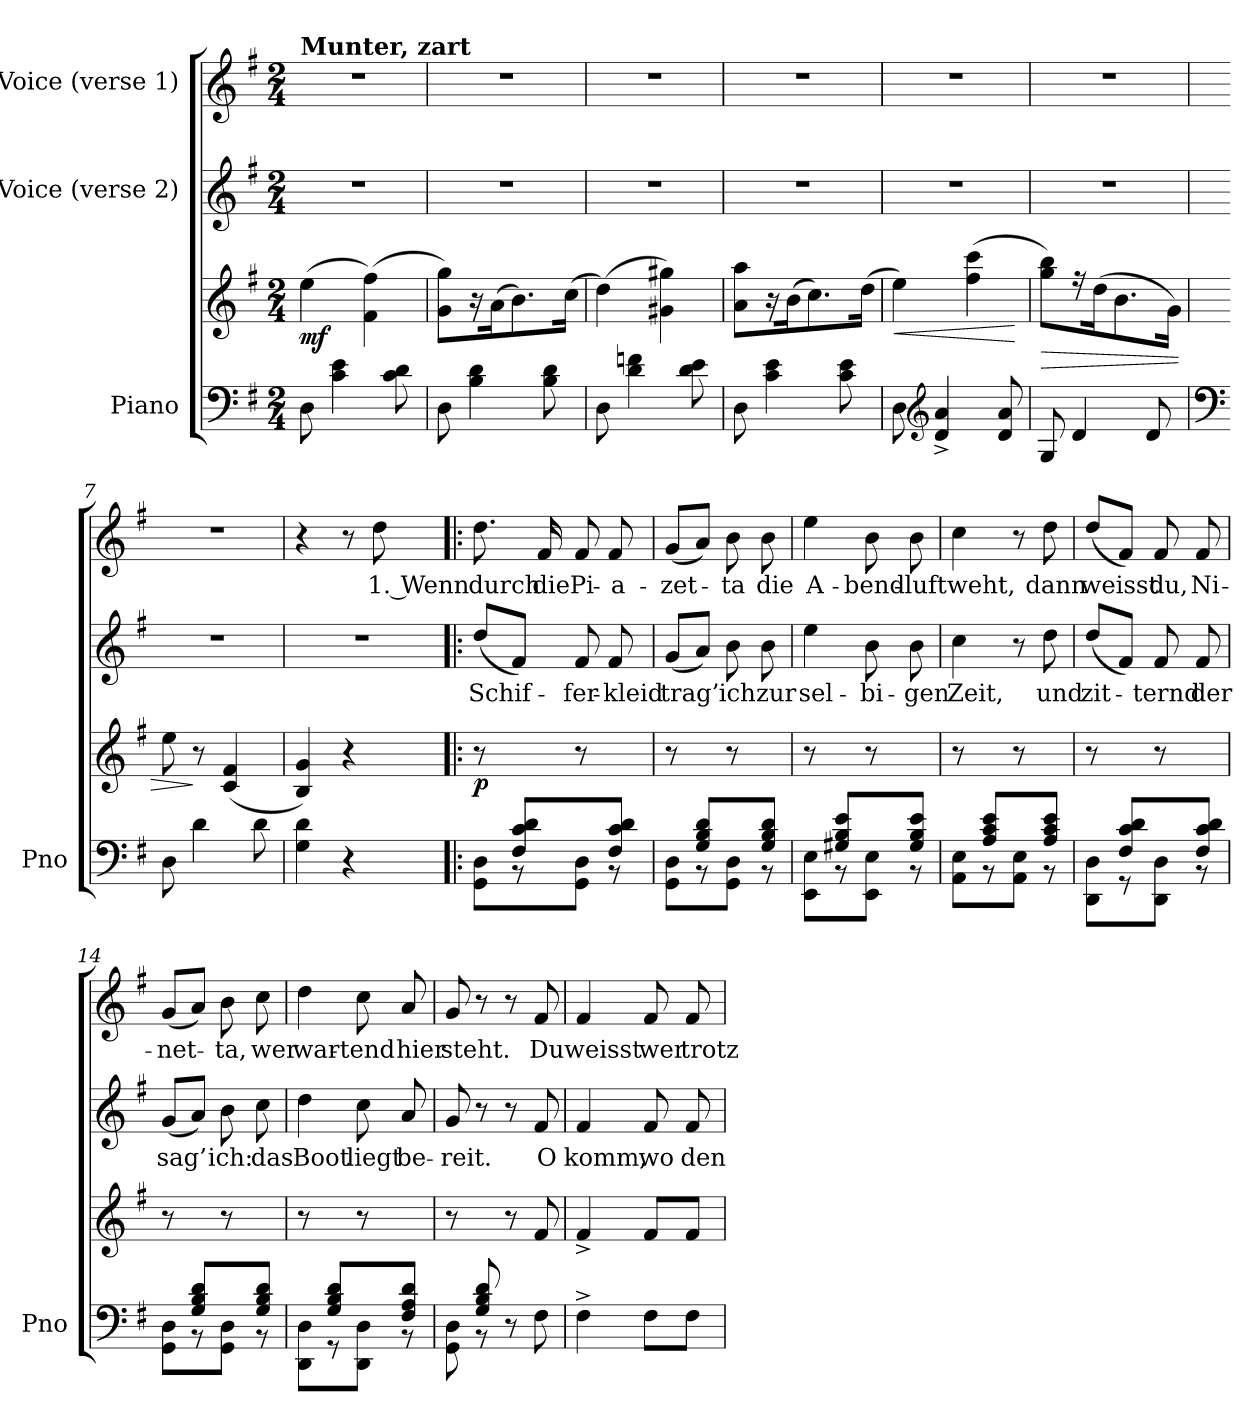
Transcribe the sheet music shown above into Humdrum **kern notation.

**kern	**kern	**dynam	**kern	**text	**kern	**text
*part3	*part3	*part3	*part2	*part2	*part1	*part1
*staff4	*staff3	*staff3/4	*staff2	*staff2	*staff1	*staff1
*I"Piano	*	*	*I"Voice (verse 2)	*	*I"Voice (verse 1)	*
*I'Pno	*	*	*	*	*	*
*clefF4	*clefG2	*	*clefG2	*	*clefG2	*
*k[f#]	*k[f#]	*	*k[f#]	*	*k[f#]	*
*M2/4	*M2/4	*	*M2/4	*	*M2/4	*
=1	=1	=1	=1	=1	=1	=1
!	!	!	!	!	!LO:TX:a:B:t=Munter, zart	!
!	!	!LO:DY:b	!	!	!	!
8D\	(<4ee\	mf	2r	.	2r	.
4c\ 4e\	.	.	.	.	.	.
.	(4f#\ 4ff#\)	.	.	.	.	.
8c\ 8d\	.	.	.	.	.	.
=2	=2	=2	=2	=2	=2	=2
8D\	8g\ 8gg\L)	.	2r	.	2r	.
4B\ 4d\	16r	.	.	.	.	.
.	(16a\J	.	.	.	.	.
.	8.b\)	.	.	.	.	.
8B\ 8d\	.	.	.	.	.	.
.	(16cc\Jk	.	.	.	.	.
=3	=3	=3	=3	=3	=3	=3
8D\	(<4dd\)	.	2r	.	2r	.
4d\ 4fn\	.	.	.	.	.	.
.	4g#X\ 4gg#X\)	.	.	.	.	.
8d\ 8e\	.	.	.	.	.	.
=4	=4	=4	=4	=4	=4	=4
8D\	8a\ 8aa\L	.	2r	.	2r	.
4c\ 4e\	16r	.	.	.	.	.
.	(16b\J	.	.	.	.	.
.	8.cc\)	.	.	.	.	.
8c\ 8e\	.	.	.	.	.	.
.	(16dd\Jk	.	.	.	.	.
=5	=5	=5	=5	=5	=5	=5
!	!	!LO:HP:b	!	!	!	!
8D\	4ee\)	<	2r	.	2r	.
*clefG2	*	*	*	*	*	*
4d/^> 4a/^>	.	.	.	.	.	.
.	(4ff#\ 4ccc\	.	.	.	.	.
8d/ 8a/	.	.	.	.	.	.
.	.	[	.	.	.	.
=6	=6	=6	=6	=6	=6	=6
!	!	!LO:HP:b	!	!	!	!
8G/	8gg\ 8bb\L)	>	2r	.	2r	.
4d/	16r	.	.	.	.	.
.	(16dd\J	.	.	.	.	.
.	8.b\	.	.	.	.	.
8d/	.	.	.	.	.	.
.	16g\Jk)	.	.	.	.	.
!!LO:LB:g=z
=7	=7	=7	=7	=7	=7	=7
*clefF4	*	*	*	*	*	*
8D\	8ee\	.	2r	.	2r	.
4d\	8r	]	.	.	.	.
.	(>4c/ 4f#/	.	.	.	.	.
8d\	.	.	.	.	.	.
!!LO:LB:g=z
=8	=8	=8	=8	=8	=8	=8
4G\ 4d\	4B/ 4g/)	.	2r	.	4r	.
4r	4r	.	.	.	8r	.
!	!	!	!	!	!	!LO:LY:b
.	.	.	.	.	8dd\	1. Wenn
=9!|:	=9!|:	=9!|:	=9!|:	=9!|:	=9!|:	=9!|:
*^	*	*	*	*	*	*
!	!	!	!LO:DY:b	!	!LO:LY:b	!	!LO:LY:b
8ryy	8GG\ 8D\L	8r	p	(8dd/L	Schif-	8.dd\	durch
8F#/ 8c/ 8d/L	8r	8ryy	.	8f#/J)	.	.	.
!	!	!	!	!	!	!	!LO:LY:b
.	.	.	.	.	.	16f#/	die
!	!	!	!	!	!LO:LY:b	!	!LO:LY:b
8ryy	8GG\ 8D\J	8r	.	8f#/	-fer-	8f#/	Pi-
!	!	!	!	!	!LO:LY:b	!	!LO:LY:b
8F#/ 8c/ 8d/J	8r	8ryy	.	8f#/	-kleid	8f#/	-a-
=10	=10	=10	=10	=10	=10	=10	=10
!	!	!	!	!	!LO:LY:b	!	!LO:LY:b
8ryy	8GG\ 8D\L	8r	.	(8g/L	trag’	(8g/L	-zet-
8G/ 8B/ 8d/L	8r	8ryy	.	8a/J)	.	8a/J)	.
!	!	!	!	!	!LO:LY:b	!	!LO:LY:b
8ryy	8GG\ 8D\J	8r	.	8b\	ich	8b\	-ta
!	!	!	!	!	!LO:LY:b	!	!LO:LY:b
8G/ 8B/ 8d/J	8r	8ryy	.	8b\	zur	8b\	die
=11	=11	=11	=11	=11	=11	=11	=11
!	!	!	!	!	!LO:LY:b	!	!LO:LY:b
8ryy	8EE\ 8E\L	8r	.	4ee\	sel-	4ee\	A-
8G#X/ 8B/ 8e/L	8r	8ryy	.	.	.	.	.
!	!	!	!	!	!LO:LY:b	!	!LO:LY:b
8ryy	8EE\ 8E\J	8r	.	8b\	-bi-	8b\	-bend-
!	!	!	!	!	!LO:LY:b	!	!LO:LY:b
8G#/ 8B/ 8e/J	8r	8ryy	.	8b\	-gen	8b\	-luft
=12	=12	=12	=12	=12	=12	=12	=12
!	!	!	!	!	!LO:LY:b	!	!LO:LY:b
8ryy	8AA\ 8E\L	8r	.	4cc\	Zeit,	4cc\	weht,
8A/ 8c/ 8e/L	8r	8ryy	.	.	.	.	.
8ryy	8AA\ 8E\J	8r	.	8r	.	8r	.
!	!	!	!	!	!LO:LY:b	!	!LO:LY:b
8A/ 8c/ 8e/J	8r	8ryy	.	8dd\	und	8dd\	dann
!!LO:LB:g=z
=13	=13	=13	=13	=13	=13	=13	=13
!	!	!	!	!	!LO:LY:b	!	!LO:LY:b
8ryy	8DD\ 8D\L	8r	.	(8dd/L	zit-	(8dd/L	weisst
8F#/ 8c/ 8d/L	8r	8ryy	.	8f#/J)	.	8f#/J)	.
!	!	!	!	!	!LO:LY:b	!	!LO:LY:b
8ryy	8DD\ 8D\J	8r	.	8f#/	-ternd	8f#/	du,
!	!	!	!	!	!LO:LY:b	!	!LO:LY:b
8F#/ 8c/ 8d/J	8r	8ryy	.	8f#/	der	8f#/	Ni-
=14	=14	=14	=14	=14	=14	=14	=14
!	!	!	!	!	!LO:LY:b	!	!LO:LY:b
8ryy	8GG\ 8D\L	8r	.	(8g/L	-sag’	(8g/L	-net-
8G/ 8B/ 8d/L	8r	8ryy	.	8a/J)	.	8a/J)	.
!	!	!	!	!	!LO:LY:b	!	!LO:LY:b
8ryy	8GG\ 8D\J	8r	.	8b\	ich:	8b\	-ta,
!	!	!	!	!	!LO:LY:b	!	!LO:LY:b
8G/ 8B/ 8d/J	8r	8ryy	.	8cc\	das	8cc\	wer
=15	=15	=15	=15	=15	=15	=15	=15
!	!	!	!	!	!LO:LY:b	!	!LO:LY:b
8ryy	8DD\ 8D\L	8r	.	4dd\	Boot	4dd\	war-
8G/ 8B/ 8d/L	8r	8ryy	.	.	.	.	.
!	!	!	!	!	!LO:LY:b	!	!LO:LY:b
8ryy	8DD\ 8D\J	8r	.	8cc\	liegt	8cc\	-tend
!	!	!	!	!	!LO:LY:b	!	!LO:LY:b
8F#/ 8A/ 8d/J	8r	8ryy	.	8a/	be-	8a/	hier
=16	=16	=16	=16	=16	=16	=16	=16
!	!	!	!	!	!LO:LY:b	!	!LO:LY:b
8ryy	8GG\ 8D\	8r	.	8g/	-reit.	8g/	steht.
8G/ 8B/ 8d/	8r	8ryy	.	8r	.	8r	.
4ryy	8r	8r	.	8r	.	8r	.
!	!	!	!	!	!LO:LY:b	!	!LO:LY:b
.	8F#\	8f#/	.	8f#/	O	8f#/	Du
=17	=17	=17	=17	=17	=17	=17	=17
!	!	!	!	!	!LO:LY:b	!	!LO:LY:b
*v	*v	*	*	*	*	*	*
4F#^\	4f#^/	.	4f#/	komm,	4f#/	weisst
!	!	!	!	!LO:LY:b	!	!LO:LY:b
8F#\L	8f#/L	.	8f#/	wo	8f#/	wer
!	!	!	!	!LO:LY:b	!	!LO:LY:b
8F#\J	8f#/J	.	8f#/	den	8f#/	trotz
=	=	=	=	=	=	=
*-	*-	*-	*-	*-	*-	*-
